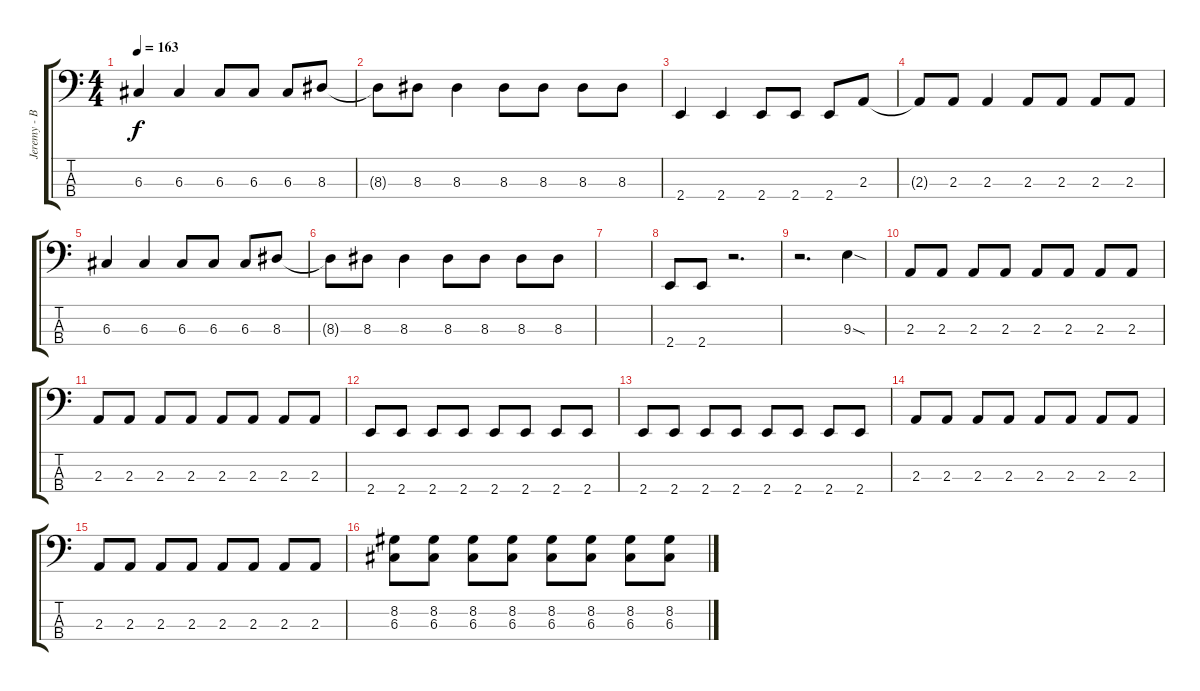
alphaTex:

\track ("Jeremy - Bass" "Jeremy - B") {instrument electricbasspick}
\staff {score tabs}
\tuning (F2 C2 G1 D1) {hide}
\ts (4 4)
\tempo 163
\clef f4
\ks c
6.3.4{dy f} 6.3.4 6.3.8 6.3.8 6.3.8 8.3.8 |
8.3{t}.8 8.3.8 8.3.4 8.3.8 8.3.8 8.3.8 8.3.8 |
2.4.4 2.4.4 2.4.8 2.4.8 2.4.8 2.3.8 |
2.3{t}.8 2.3.8 2.3.4 2.3.8 2.3.8 2.3.8 2.3.8 |
6.3.4 6.3.4 6.3.8 6.3.8 6.3.8 8.3.8 |
8.3{t}.8 8.3.8 8.3.4 8.3.8 8.3.8 8.3.8 8.3.8 |
|
2.4.8 2.4.8 r.2{d} |
r.2{d} 9.3{sod}.4 |
2.3.8 2.3.8 2.3.8 2.3.8 2.3.8 2.3.8 2.3.8 2.3.8 |
2.3.8 2.3.8 2.3.8 2.3.8 2.3.8 2.3.8 2.3.8 2.3.8 |
2.4.8 2.4.8 2.4.8 2.4.8 2.4.8 2.4.8 2.4.8 2.4.8 |
2.4.8 2.4.8 2.4.8 2.4.8 2.4.8 2.4.8 2.4.8 2.4.8 |
2.3.8 2.3.8 2.3.8 2.3.8 2.3.8 2.3.8 2.3.8 2.3.8 |
2.3.8 2.3.8 2.3.8 2.3.8 2.3.8 2.3.8 2.3.8 2.3.8 |
(8.2 6.3).8 (8.2 6.3).8 (8.2 6.3).8 (8.2 6.3).8 (8.2 6.3).8 (8.2 6.3).8 (8.2 6.3).8 (8.2 6.3).8
